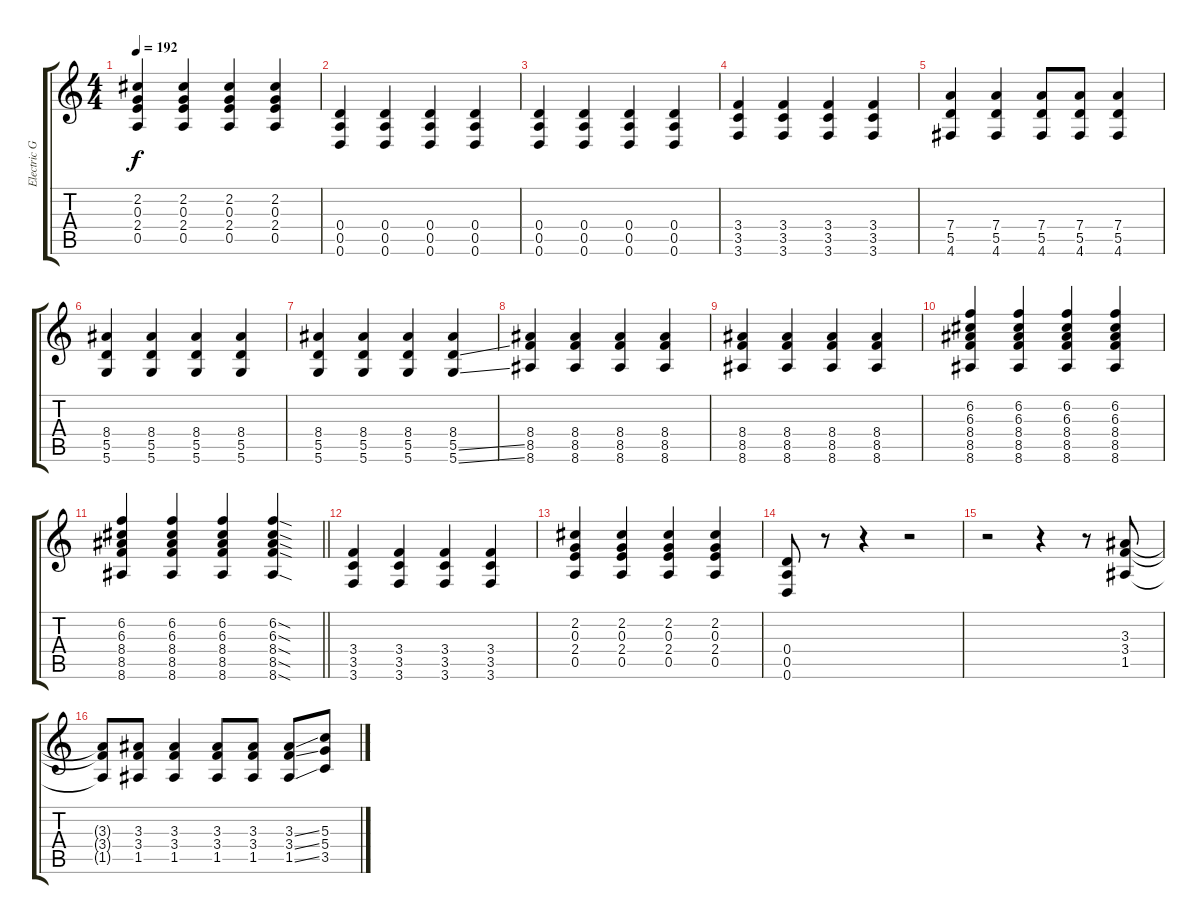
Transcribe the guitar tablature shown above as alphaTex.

\track ("Electric Guitar" "Electric G") {instrument distortionguitar}
\staff {score tabs}
\tuning (E4 B3 G3 D3 A2 D2) {hide}
\ts (4 4)
\tempo 192
\clef g2
\ks c
(2.2 0.3 2.4 0.5).4{dy f} (2.2 0.3 2.4 0.5).4 (2.2 0.3 2.4 0.5).4 (2.2 0.3 2.4 0.5).4 |
(0.4 0.5 0.6).4 (0.4 0.5 0.6).4 (0.4 0.5 0.6).4 (0.4 0.5 0.6).4 |
(0.4 0.5 0.6).4 (0.4 0.5 0.6).4 (0.4 0.5 0.6).4 (0.4 0.5 0.6).4 |
(3.4 3.5 3.6).4 (3.4 3.5 3.6).4 (3.4 3.5 3.6).4 (3.4 3.5 3.6).4 |
(7.4 5.5 4.6).4 (7.4 5.5 4.6).4 (7.4 5.5 4.6).8 (7.4 5.5 4.6).8 (7.4 5.5 4.6).4 |
(8.4 5.5 5.6).4 (8.4 5.5 5.6).4 (8.4 5.5 5.6).4 (8.4 5.5 5.6).4 |
(8.4 5.5 5.6).4 (8.4 5.5 5.6).4 (8.4 5.5 5.6).4 (8.4 5.5{ss} 5.6{ss}).4 |
(8.4 8.5 8.6).4 (8.4 8.5 8.6).4 (8.4 8.5 8.6).4 (8.4 8.5 8.6).4 |
(8.4 8.5 8.6).4 (8.4 8.5 8.6).4 (8.4 8.5 8.6).4 (8.4 8.5 8.6).4 |
(6.2 6.3 8.4 8.5 8.6).4 (6.2 6.3 8.4 8.5 8.6).4 (6.2 6.3 8.4 8.5 8.6).4 (6.2 6.3 8.4 8.5 8.6).4 |
\barLineRight lightlight
(6.2 6.3 8.4 8.5 8.6).4 (6.2 6.3 8.4 8.5 8.6).4 (6.2 6.3 8.4 8.5 8.6).4 (6.2{sod} 6.3{sod} 8.4{sod} 8.5{sod} 8.6{sod}).4 |
(3.4 3.5 3.6).4 (3.4 3.5 3.6).4 (3.4 3.5 3.6).4 (3.4 3.5 3.6).4 |
(2.2 0.3 2.4 0.5).4 (2.2 0.3 2.4 0.5).4 (2.2 0.3 2.4 0.5).4 (2.2 0.3 2.4 0.5).4 |
(0.4 0.5 0.6).8{balance 8} r.8 r.4 r.2 |
r.2 r.4 r.8 (3.3 3.4 1.5).8 |
(3.3{t} 3.4{t} 1.5{t}).8 (3.3 3.4 1.5).8 (3.3 3.4 1.5).4 (3.3 3.4 1.5).8 (3.3 3.4 1.5).8 (3.3{ss} 3.4{ss} 1.5{ss}).8 (5.3 5.4 3.5).8
